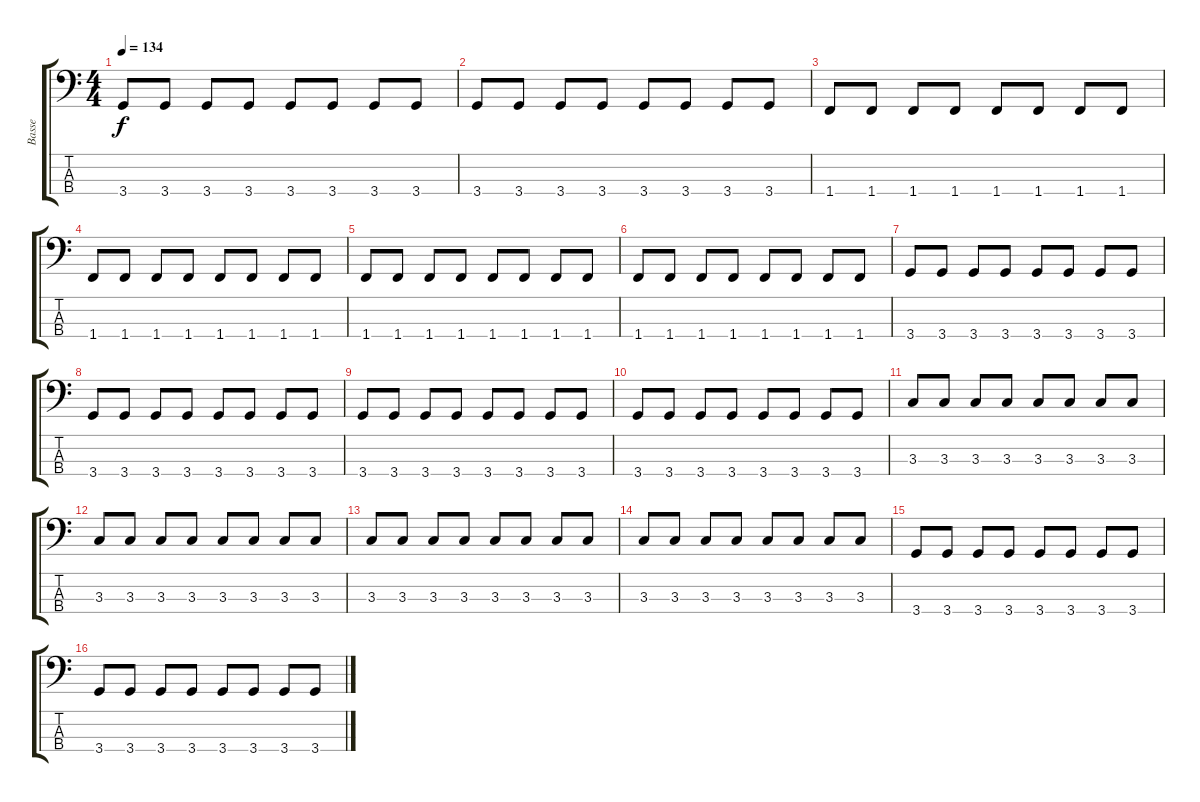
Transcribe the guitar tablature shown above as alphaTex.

\track ("Basse" "Basse") {instrument electricbasspick}
\staff {score tabs}
\tuning (G2 D2 A1 E1) {hide}
\ts (4 4)
\tempo 134
\clef f4
\ks c
3.4.8{dy f} 3.4.8 3.4.8 3.4.8 3.4.8 3.4.8 3.4.8 3.4.8 |
3.4.8 3.4.8 3.4.8 3.4.8 3.4.8 3.4.8 3.4.8 3.4.8 |
1.4.8 1.4.8 1.4.8 1.4.8 1.4.8 1.4.8 1.4.8 1.4.8 |
1.4.8 1.4.8 1.4.8 1.4.8 1.4.8 1.4.8 1.4.8 1.4.8 |
1.4.8 1.4.8 1.4.8 1.4.8 1.4.8 1.4.8 1.4.8 1.4.8 |
1.4.8 1.4.8 1.4.8 1.4.8 1.4.8 1.4.8 1.4.8 1.4.8 |
3.4.8 3.4.8 3.4.8 3.4.8 3.4.8 3.4.8 3.4.8 3.4.8 |
3.4.8 3.4.8 3.4.8 3.4.8 3.4.8 3.4.8 3.4.8 3.4.8 |
3.4.8 3.4.8 3.4.8 3.4.8 3.4.8 3.4.8 3.4.8 3.4.8 |
3.4.8 3.4.8 3.4.8 3.4.8 3.4.8 3.4.8 3.4.8 3.4.8 |
3.3.8 3.3.8 3.3.8 3.3.8 3.3.8 3.3.8 3.3.8 3.3.8 |
3.3.8 3.3.8 3.3.8 3.3.8 3.3.8 3.3.8 3.3.8 3.3.8 |
3.3.8 3.3.8 3.3.8 3.3.8 3.3.8 3.3.8 3.3.8 3.3.8 |
3.3.8 3.3.8 3.3.8 3.3.8 3.3.8 3.3.8 3.3.8 3.3.8 |
3.4.8 3.4.8 3.4.8 3.4.8 3.4.8 3.4.8 3.4.8 3.4.8 |
3.4.8 3.4.8 3.4.8 3.4.8 3.4.8 3.4.8 3.4.8 3.4.8
